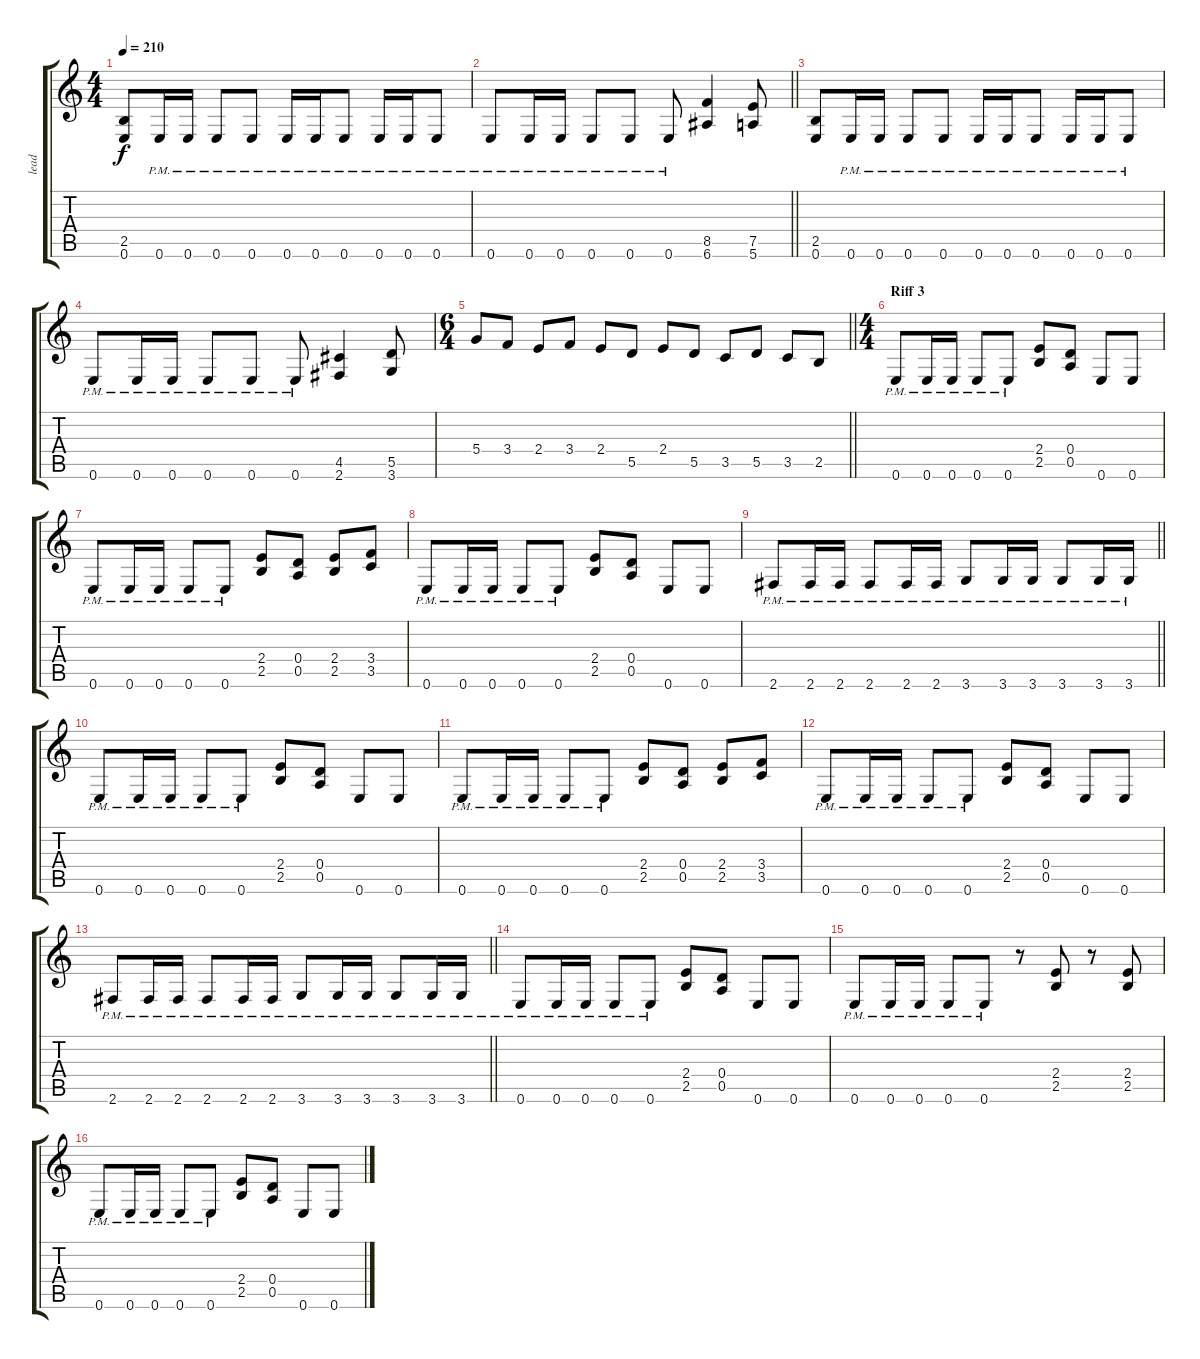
\track ("lead" "lead") {instrument distortionguitar}
\staff {score tabs}
\tuning (E4 B3 G3 D3 A2 E2) {hide}
\ts (4 4)
\tempo 210
\clef g2
\ks c
(2.5 0.6).8{dy f} 0.6{pm}.16 0.6{pm}.16 0.6{pm}.8 0.6{pm}.8 0.6{pm}.16 0.6{pm}.16 0.6{pm}.8 0.6{pm}.16 0.6{pm}.16 0.6{pm}.8 |
\barLineRight lightlight
0.6{pm}.8 0.6{pm}.16 0.6{pm}.16 0.6{pm}.8 0.6{pm}.8 0.6{pm}.8 (8.5 6.6).4 (7.5 5.6).8 |
(2.5 0.6).8 0.6{pm}.16 0.6{pm}.16 0.6{pm}.8 0.6{pm}.8 0.6{pm}.16 0.6{pm}.16 0.6{pm}.8 0.6{pm}.16 0.6{pm}.16 0.6{pm}.8 |
0.6{pm}.8 0.6{pm}.16 0.6{pm}.16 0.6{pm}.8 0.6{pm}.8 0.6{pm}.8 (4.5 2.6).4 (5.5 3.6).8 |
\ts (6 4)
\barLineRight lightlight
5.4.8 3.4.8 2.4.8 3.4.8 2.4.8 5.5.8 2.4.8 5.5.8 3.5.8 5.5.8 3.5.8 2.5.8 |
\ts (4 4)
\section ("" "Riff 3")
0.6{pm}.8 0.6{pm}.16 0.6{pm}.16 0.6{pm}.8 0.6{pm}.8 (2.4 2.5).8 (0.4 0.5).8 0.6.8 0.6.8 |
0.6{pm}.8 0.6{pm}.16 0.6{pm}.16 0.6{pm}.8 0.6{pm}.8 (2.4 2.5).8 (0.4 0.5).8 (2.4 2.5).8 (3.4 3.5).8 |
0.6{pm}.8 0.6{pm}.16 0.6{pm}.16 0.6{pm}.8 0.6{pm}.8 (2.4 2.5).8 (0.4 0.5).8 0.6.8 0.6.8 |
\barLineRight lightlight
2.6{pm}.8 2.6{pm}.16 2.6{pm}.16 2.6{pm}.8 2.6{pm}.16 2.6{pm}.16 3.6{pm}.8 3.6{pm}.16 3.6{pm}.16 3.6{pm}.8 3.6{pm}.16 3.6{pm}.16 |
0.6{pm}.8 0.6{pm}.16 0.6{pm}.16 0.6{pm}.8 0.6{pm}.8 (2.4 2.5).8 (0.4 0.5).8 0.6.8 0.6.8 |
0.6{pm}.8 0.6{pm}.16 0.6{pm}.16 0.6{pm}.8 0.6{pm}.8 (2.4 2.5).8 (0.4 0.5).8 (2.4 2.5).8 (3.4 3.5).8 |
0.6{pm}.8 0.6{pm}.16 0.6{pm}.16 0.6{pm}.8 0.6{pm}.8 (2.4 2.5).8 (0.4 0.5).8 0.6.8 0.6.8 |
\barLineRight lightlight
2.6{pm}.8 2.6{pm}.16 2.6{pm}.16 2.6{pm}.8 2.6{pm}.16 2.6{pm}.16 3.6{pm}.8 3.6{pm}.16 3.6{pm}.16 3.6{pm}.8 3.6{pm}.16 3.6{pm}.16 |
0.6{pm}.8 0.6{pm}.16 0.6{pm}.16 0.6{pm}.8 0.6{pm}.8 (2.4 2.5).8 (0.4 0.5).8 0.6.8 0.6.8 |
0.6{pm}.8 0.6{pm}.16 0.6{pm}.16 0.6{pm}.8 0.6{pm}.8 r.8 (2.4 2.5).8 r.8 (2.4 2.5).8 |
0.6{pm}.8 0.6{pm}.16 0.6{pm}.16 0.6{pm}.8 0.6{pm}.8 (2.4 2.5).8 (0.4 0.5).8 0.6.8 0.6.8
